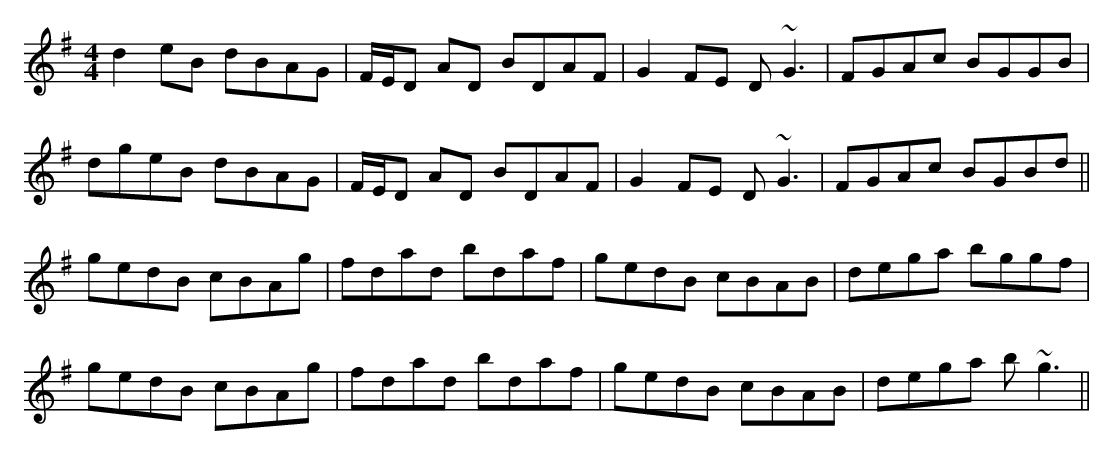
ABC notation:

X:1
M:4/4
K:G
d2 eB dBAG|F/E/D AD BDAF|G2 FE D~G3|FGAc BGGB|
dgeB dBAG|F/E/D AD BDAF|G2 FE D~G3|FGAc BGBd||
gedB cBAg|fdad bdaf|gedB cBAB|dega bggf|
gedB cBAg|fdad bdaf|gedB cBAB|dega b~g3||
